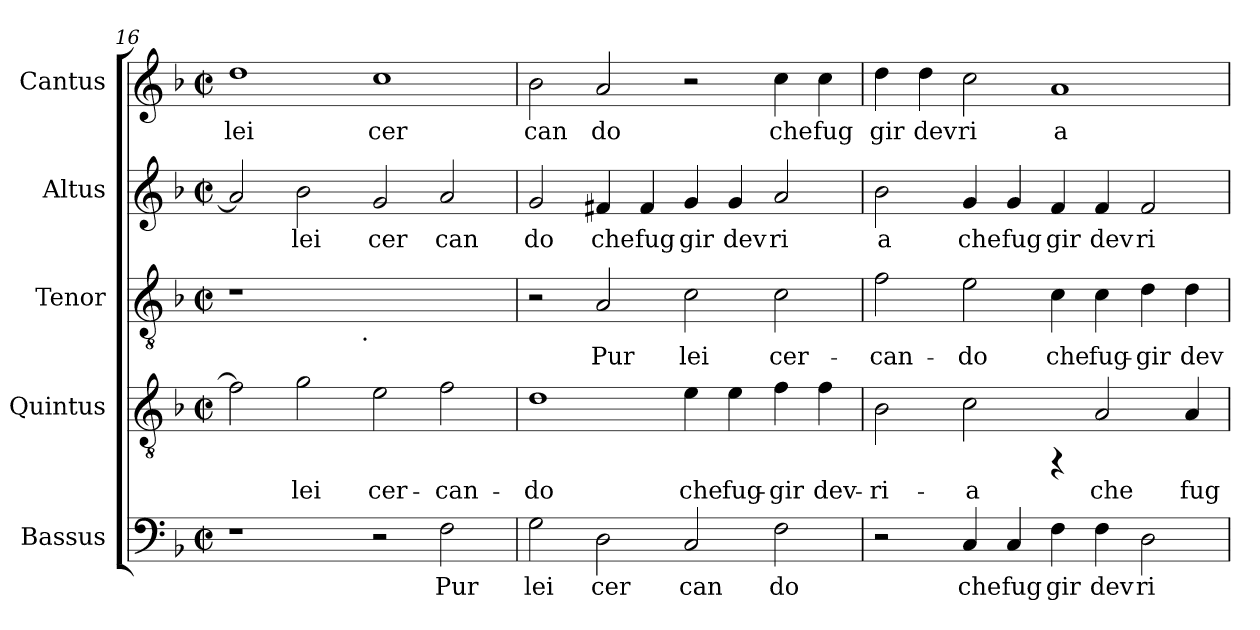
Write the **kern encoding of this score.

**kern	**text	**kern	**text	**kern	**text	**kern	**text	**kern	**text
*part5	*part5	*part4	*part4	*part3	*part3	*part2	*part2	*part1	*part1
*staff5	*staff5	*staff4	*staff4	*staff3	*staff3	*staff2	*staff2	*staff1	*staff1
*I"Bassus	*	*I"Quintus	*	*I"Tenor	*	*I"Altus	*	*I"Cantus	*
*clefF4	*	*clefGv2	*	*clefGv2	*	*clefG2	*	*clefG2	*
*k[b-]	*	*k[b-]	*	*k[b-]	*	*k[b-]	*	*k[b-]	*
*F:	*	*F:	*	*F:	*	*F:	*	*F:	*
*M2/2	*	*M2/2	*	*M2/2	*	*M2/2	*	*M2/2	*
*met(c|)	*	*met(c|)	*	*met(c|)	*	*met(c|)	*	*met(c|)	*
=16	=16	=16	=16	=16	=16	=16	=16	=16	=16
!	!	!	!LO:LY:b:cj	!	!	!	!LO:LY:b:cj	!	!LO:LY:b:cj
*	*	*	*	*^	*	*	*	*	*
1r	.	2f\]	.	1r	2ryy	.	2a/]	.	1dd	lei
!	!	!	!LO:LY:b:cj	!	!	!	!	!LO:LY:b:cj	!	!
.	.	2g\	lei	.	4...ryy	.	2b-\	lei	.	.
!	!	!	!	!	!LO:TX:b:t=.	!	!	!	!	!
.	.	.	.	.	1ryy	.	.	.	.	.
!	!	!	!LO:LY:b:cj	!	!	!	!	!LO:LY:b:cj	!	!LO:LY:b:cj
2r	.	2e\	cer-	1ryy	.	.	2g/	cer	1cc	cer
!	!LO:LY:b:cj	!	!LO:LY:b:cj	!	!	!	!	!LO:LY:b:cj	!	!
2F\	Pur	2f\	-can-	.	.	.	2a/	can	.	.
.	.	.	.	.	32ryy	.	.	.	.	.
=17	=17	=17	=17	=17	=17	=17	=17	=17	=17	=17
!	!LO:LY:b:cj	!	!LO:LY:b:cj	!	!	!	!	!LO:LY:b:cj	!	!LO:LY:b:cj
*	*	*	*	*v	*v	*	*	*	*	*
2G\	lei	1d	-do	2r	.	2g/	do	2b-\	can
!	!LO:LY:b:cj	!	!	!	!LO:LY:b:cj	!	!LO:LY:b:cj	!	!LO:LY:b:cj
2D\	cer	.	.	2A/	Pur	4f#X/	che	2a/	do
!	!	!	!	!	!	!	!LO:LY:b:cj	!	!
.	.	.	.	.	.	4f#/	fug	.	.
!	!LO:LY:b:cj	!	!LO:LY:b:cj	!	!LO:LY:b:cj	!	!LO:LY:b:cj	!	!
2C/	can	4e\	che	2c\	lei	4g/	gir	2r	.
!	!	!	!LO:LY:b:cj	!	!	!	!LO:LY:b:cj	!	!
.	.	4e\	fug-	.	.	4g/	dev	.	.
!	!LO:LY:b:cj	!	!LO:LY:b:cj	!	!LO:LY:b:cj	!	!LO:LY:b:cj	!	!LO:LY:b:cj
2F\	do	4f\	-gir	2c\	cer-	2a/	ri	4cc\	che
!	!	!	!LO:LY:b:cj	!	!	!	!	!	!LO:LY:b:cj
.	.	4f\	dev-	.	.	.	.	4cc\	fug
=18	=18	=18	=18	=18	=18	=18	=18	=18	=18
!	!	!	!LO:LY:b:cj	!	!LO:LY:b:cj	!	!LO:LY:b:cj	!	!LO:LY:b:cj
2r	.	2B-\	-ri-	2f\	-can-	2b-\	a	4dd\	gir
!	!	!	!	!	!	!	!	!	!LO:LY:b:cj
.	.	.	.	.	.	.	.	4dd\	dev
!	!LO:LY:b:cj	!	!LO:LY:b:cj	!	!LO:LY:b:cj	!	!LO:LY:b:cj	!	!LO:LY:b:cj
4C/	che	2c\	-a	2e\	-do	4g/	che	2cc\	ri
!	!LO:LY:b:cj	!	!	!	!	!	!LO:LY:b:cj	!	!
4C/	fug	.	.	.	.	4g/	fug	.	.
!	!LO:LY:b:cj	!	!	!	!LO:LY:b:cj	!	!LO:LY:b:cj	!	!LO:LY:b:cj
4F\	gir	4rFF	.	4c\	che	4f/	gir	1a	a
!	!LO:LY:b:cj	!	!LO:LY:b:cj	!	!LO:LY:b:cj	!	!LO:LY:b:cj	!	!
4F\	dev	2A/	che	4c\	fug-	4f/	dev	.	.
!	!LO:LY:b:cj	!	!	!	!LO:LY:b:cj	!	!LO:LY:b:cj	!	!
2D\	ri	.	.	4d\	-gir	2f/	ri	.	.
!	!	!	!LO:LY:b:cj	!	!LO:LY:b:cj	!	!	!	!
.	.	4A/	fug-	4d\	dev-	.	.	.	.
=	=	=	=	=	=	=	=	=	=
*-	*-	*-	*-	*-	*-	*-	*-	*-	*-
